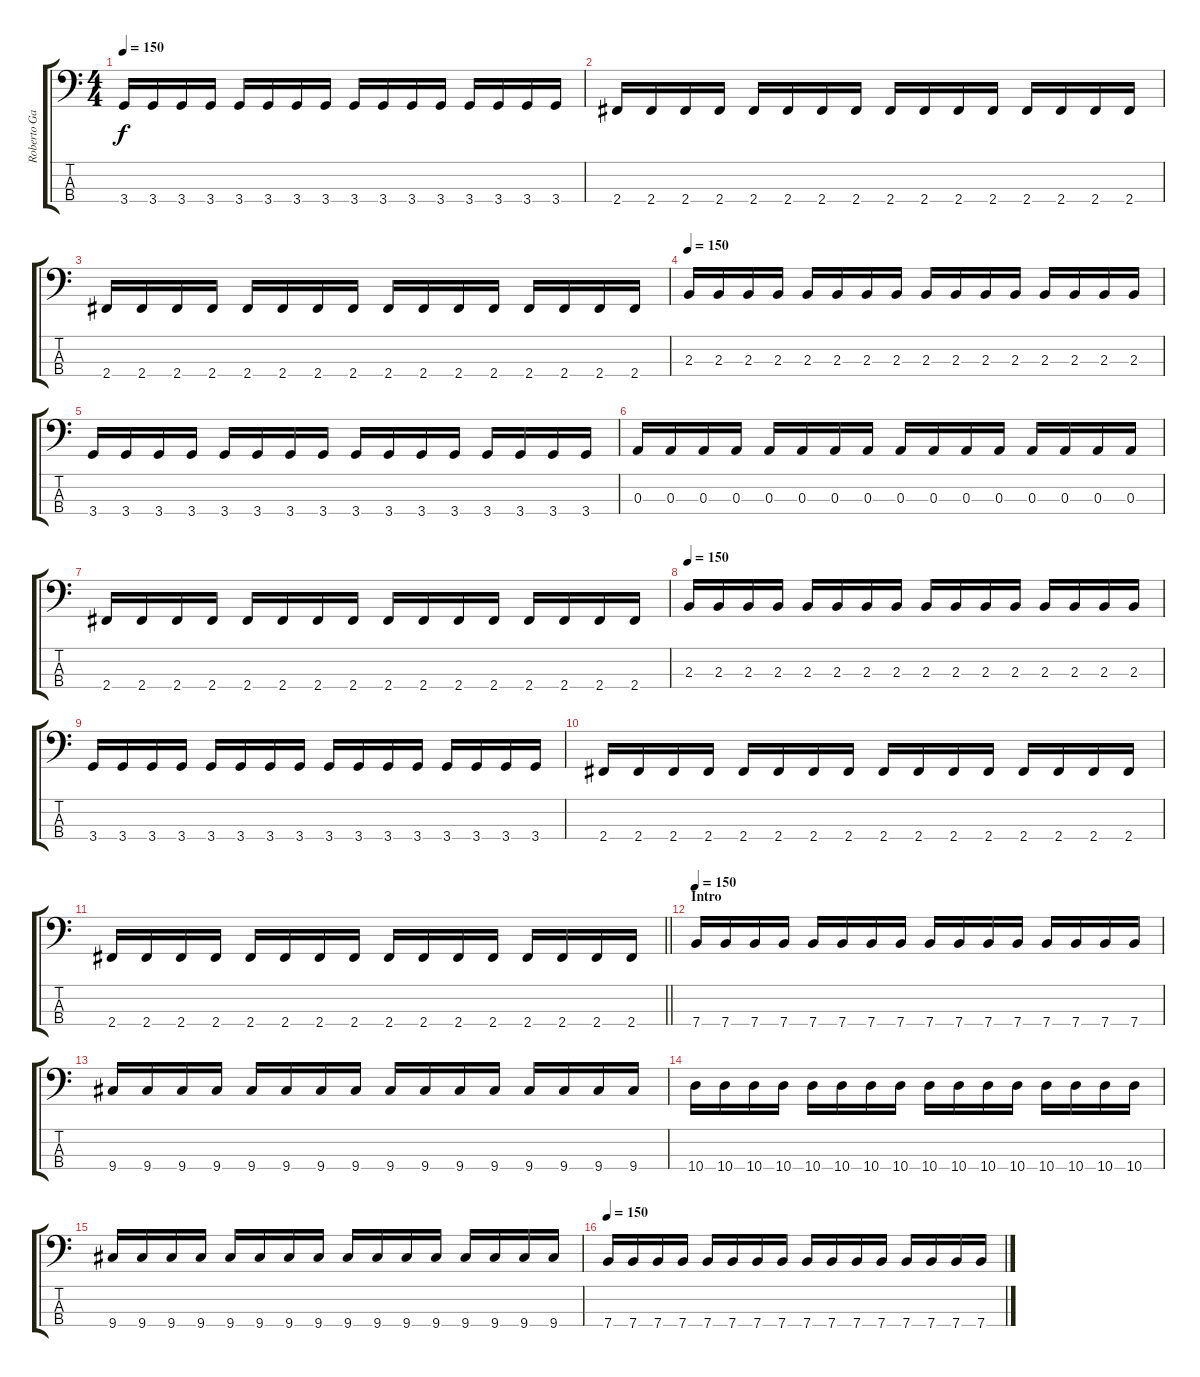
\track ("Roberto García" "Roberto Ga") {instrument electricbasspick}
\staff {score tabs}
\tuning (G2 D2 A1 E1) {hide}
\ts (4 4)
\tempo 150
\clef f4
\ks c
3.4.16{dy f} 3.4.16 3.4.16 3.4.16 3.4.16 3.4.16 3.4.16 3.4.16 3.4.16 3.4.16 3.4.16 3.4.16 3.4.16 3.4.16 3.4.16 3.4.16 |
2.4.16 2.4.16 2.4.16 2.4.16 2.4.16 2.4.16 2.4.16 2.4.16 2.4.16 2.4.16 2.4.16 2.4.16 2.4.16 2.4.16 2.4.16 2.4.16 |
2.4.16 2.4.16 2.4.16 2.4.16 2.4.16 2.4.16 2.4.16 2.4.16 2.4.16 2.4.16 2.4.16 2.4.16 2.4.16 2.4.16 2.4.16 2.4.16 |
\tempo 150
2.3.16 2.3.16 2.3.16 2.3.16 2.3.16 2.3.16 2.3.16 2.3.16 2.3.16 2.3.16 2.3.16 2.3.16 2.3.16 2.3.16 2.3.16 2.3.16 |
3.4.16 3.4.16 3.4.16 3.4.16 3.4.16 3.4.16 3.4.16 3.4.16 3.4.16 3.4.16 3.4.16 3.4.16 3.4.16 3.4.16 3.4.16 3.4.16 |
0.3.16 0.3.16 0.3.16 0.3.16 0.3.16 0.3.16 0.3.16 0.3.16 0.3.16 0.3.16 0.3.16 0.3.16 0.3.16 0.3.16 0.3.16 0.3.16 |
2.4.16 2.4.16 2.4.16 2.4.16 2.4.16 2.4.16 2.4.16 2.4.16 2.4.16 2.4.16 2.4.16 2.4.16 2.4.16 2.4.16 2.4.16 2.4.16 |
\tempo 150
2.3.16 2.3.16 2.3.16 2.3.16 2.3.16 2.3.16 2.3.16 2.3.16 2.3.16 2.3.16 2.3.16 2.3.16 2.3.16 2.3.16 2.3.16 2.3.16 |
3.4.16 3.4.16 3.4.16 3.4.16 3.4.16 3.4.16 3.4.16 3.4.16 3.4.16 3.4.16 3.4.16 3.4.16 3.4.16 3.4.16 3.4.16 3.4.16 |
2.4.16 2.4.16 2.4.16 2.4.16 2.4.16 2.4.16 2.4.16 2.4.16 2.4.16 2.4.16 2.4.16 2.4.16 2.4.16 2.4.16 2.4.16 2.4.16 |
\barLineRight lightlight
2.4.16 2.4.16 2.4.16 2.4.16 2.4.16 2.4.16 2.4.16 2.4.16 2.4.16 2.4.16 2.4.16 2.4.16 2.4.16 2.4.16 2.4.16 2.4.16 |
\section ("" "Intro")
\tempo 150
7.4.16 7.4.16 7.4.16 7.4.16 7.4.16 7.4.16 7.4.16 7.4.16 7.4.16 7.4.16 7.4.16 7.4.16 7.4.16 7.4.16 7.4.16 7.4.16 |
9.4.16 9.4.16 9.4.16 9.4.16 9.4.16 9.4.16 9.4.16 9.4.16 9.4.16 9.4.16 9.4.16 9.4.16 9.4.16 9.4.16 9.4.16 9.4.16 |
10.4.16 10.4.16 10.4.16 10.4.16 10.4.16 10.4.16 10.4.16 10.4.16 10.4.16 10.4.16 10.4.16 10.4.16 10.4.16 10.4.16 10.4.16 10.4.16 |
9.4.16 9.4.16 9.4.16 9.4.16 9.4.16 9.4.16 9.4.16 9.4.16 9.4.16 9.4.16 9.4.16 9.4.16 9.4.16 9.4.16 9.4.16 9.4.16 |
\tempo 150
7.4.16 7.4.16 7.4.16 7.4.16 7.4.16 7.4.16 7.4.16 7.4.16 7.4.16 7.4.16 7.4.16 7.4.16 7.4.16 7.4.16 7.4.16 7.4.16
